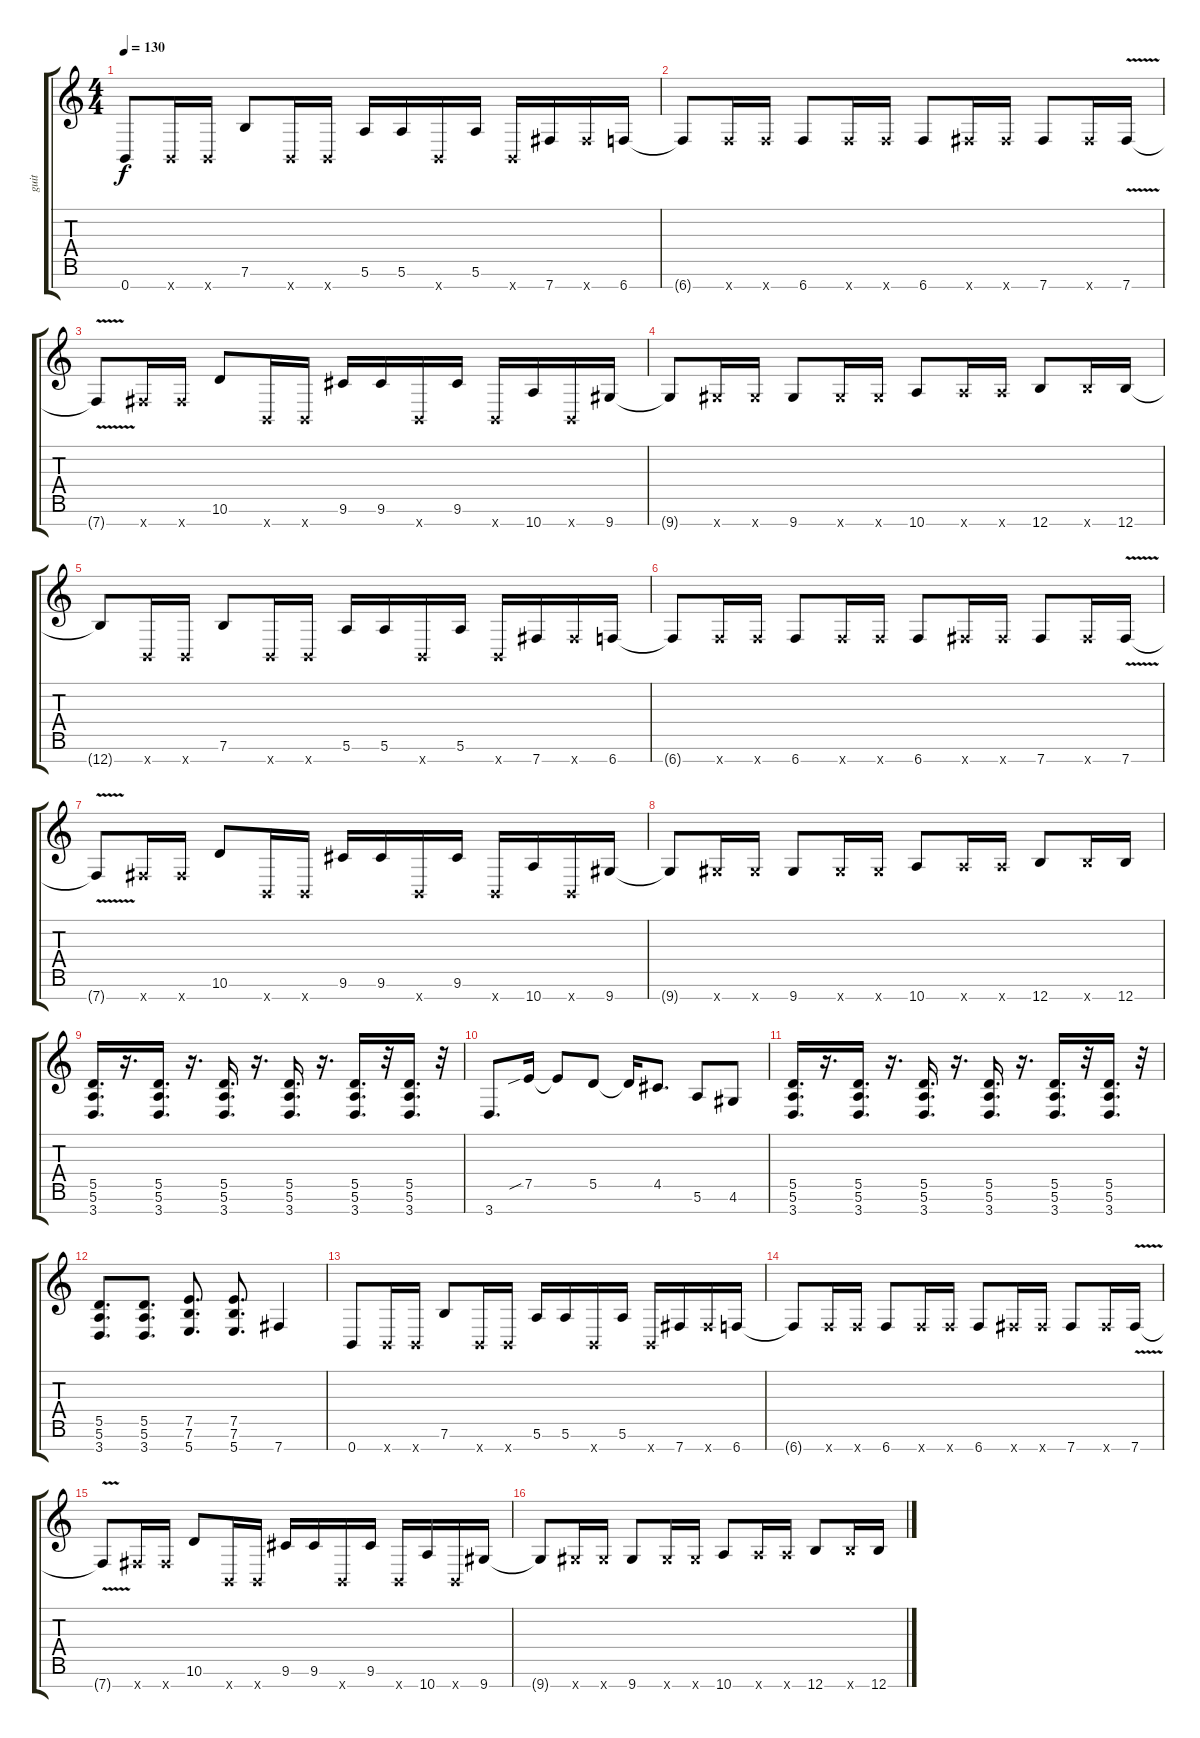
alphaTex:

\track ("guit" "guit") {instrument distortionguitar}
\staff {score tabs}
\tuning (E4 B3 G3 D3 A2 E2 B1) {hide}
\ts (4 4)
\tempo 130
\clef g2
\ks c
0.7.8{dy f} 0.7{x}.16 0.7{x}.16 7.6.8 0.7{x}.16 0.7{x}.16 5.6.16 5.6.16 0.7{x}.16 5.6.16 0.7{x}.16 7.7.16 7.7{x}.16 6.7.16 |
6.7{t}.8 6.7{x}.16 6.7{x}.16 6.7.8 6.7{x}.16 6.7{x}.16 6.7.8 7.7{x}.16 7.7{x}.16 7.7.8 7.7{x}.16 7.7{v}.16 |
7.7{t}.8 7.7{x}.16 7.7{x}.16 10.6.8 0.7{x}.16 0.7{x}.16 9.6.16 9.6.16 0.7{x}.16 9.6.16 0.7{x}.16 10.7.16 0.7{x}.16 9.7.16 |
9.7{t}.8 9.7{x}.16 9.7{x}.16 9.7.8 9.7{x}.16 9.7{x}.16 10.7.8 10.7{x}.16 10.7{x}.16 12.7.8 12.7{x}.16 12.7.16 |
12.7{t}.8 0.7{x}.16 0.7{x}.16 7.6.8 0.7{x}.16 0.7{x}.16 5.6.16 5.6.16 0.7{x}.16 5.6.16 0.7{x}.16 7.7.16 7.7{x}.16 6.7.16 |
6.7{t}.8 6.7{x}.16 6.7{x}.16 6.7.8 6.7{x}.16 6.7{x}.16 6.7.8 7.7{x}.16 7.7{x}.16 7.7.8 7.7{x}.16 7.7{v}.16 |
7.7{t}.8 7.7{x}.16 7.7{x}.16 10.6.8 0.7{x}.16 0.7{x}.16 9.6.16 9.6.16 0.7{x}.16 9.6.16 0.7{x}.16 10.7.16 0.7{x}.16 9.7.16 |
9.7{t}.8 9.7{x}.16 9.7{x}.16 9.7.8 9.7{x}.16 9.7{x}.16 10.7.8 10.7{x}.16 10.7{x}.16 12.7.8 12.7{x}.16 12.7.16 |
(5.5 5.6 3.7).16{d} r.16{d} (5.5 5.6 3.7).16{d} r.16{d} (5.5 5.6 3.7).16{d} r.16{d} (5.5 5.6 3.7).16{d} r.16{d} (5.5 5.6 3.7).16{d} r.32 (5.5 5.6 3.7).16{d} r.32 |
3.7.8{d} 7.5{sib}.16 7.5{t}.8 5.5.8 5.5{t}.16 4.5.8{d} 5.6.8 4.6.8 |
(5.5 5.6 3.7).16{d} r.16{d} (5.5 5.6 3.7).16{d} r.16{d} (5.5 5.6 3.7).16{d} r.16{d} (5.5 5.6 3.7).16{d} r.16{d} (5.5 5.6 3.7).16{d} r.32 (5.5 5.6 3.7).16{d} r.32 |
(5.5 5.6 3.7).8{d} (5.5 5.6 3.7).8{d} (7.5 7.6 5.7).8{d} (7.5 7.6 5.7).8{d} 7.7.4 |
0.7.8 0.7{x}.16 0.7{x}.16 7.6.8 0.7{x}.16 0.7{x}.16 5.6.16 5.6.16 0.7{x}.16 5.6.16 0.7{x}.16 7.7.16 7.7{x}.16 6.7.16 |
6.7{t}.8 6.7{x}.16 6.7{x}.16 6.7.8 6.7{x}.16 6.7{x}.16 6.7.8 7.7{x}.16 7.7{x}.16 7.7.8 7.7{x}.16 7.7{v}.16 |
7.7{t}.8 7.7{x}.16 7.7{x}.16 10.6.8 0.7{x}.16 0.7{x}.16 9.6.16 9.6.16 0.7{x}.16 9.6.16 0.7{x}.16 10.7.16 0.7{x}.16 9.7.16 |
9.7{t}.8 9.7{x}.16 9.7{x}.16 9.7.8 9.7{x}.16 9.7{x}.16 10.7.8 10.7{x}.16 10.7{x}.16 12.7.8 12.7{x}.16 12.7.16
